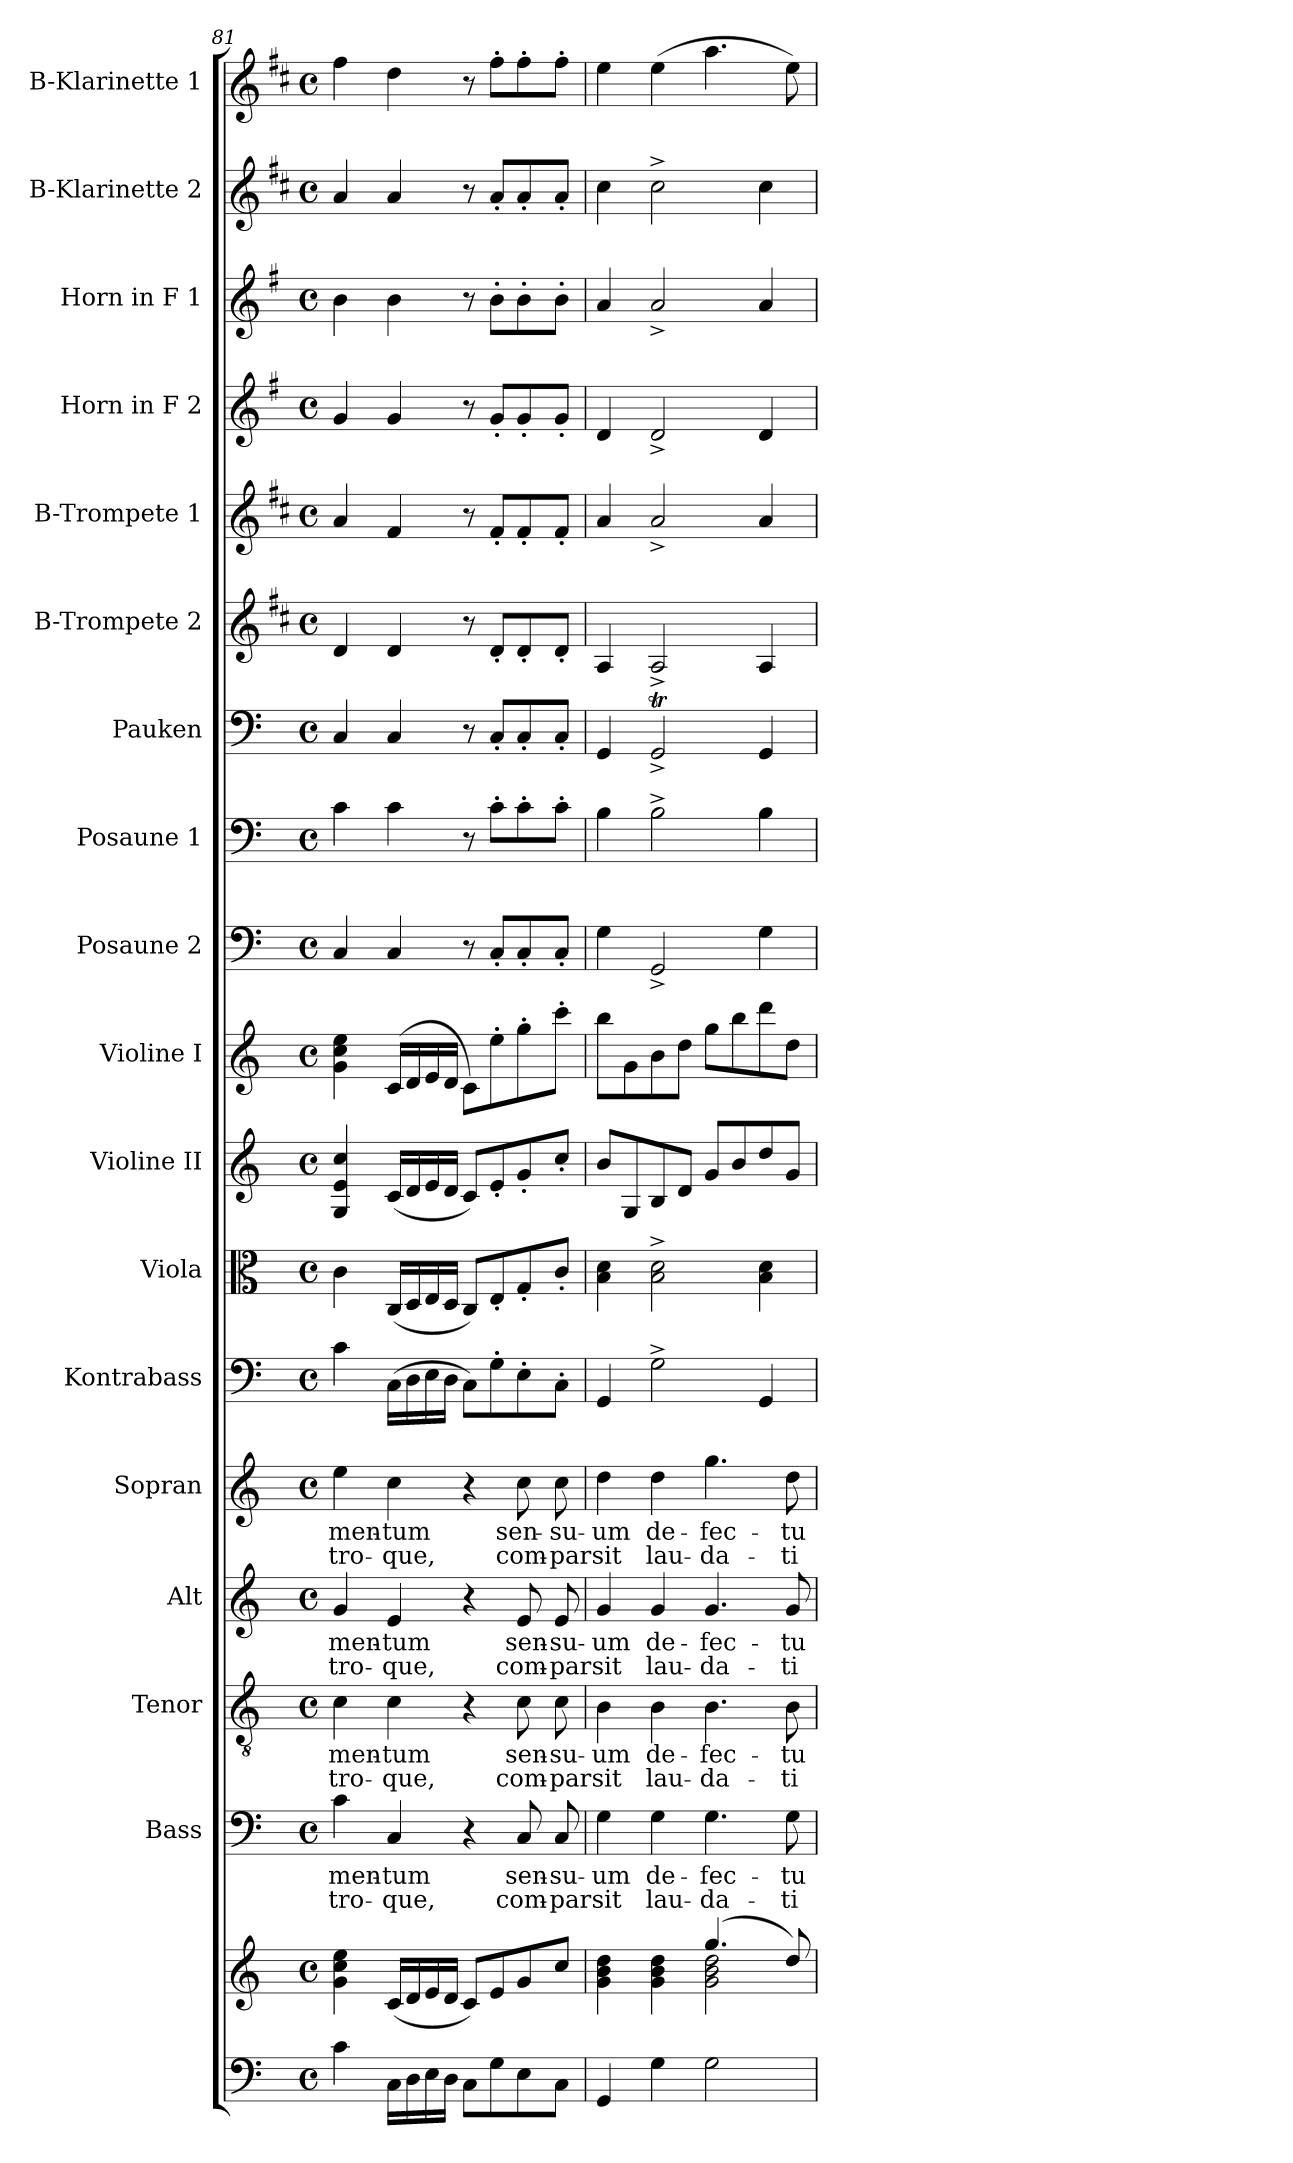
**kern	**kern	**kern	**text	**text	**kern	**text	**text	**kern	**text	**text	**kern	**text	**text	**kern	**kern	**kern	**kern	**kern	**kern	**kern	**kern	**kern	**kern	**kern	**kern	**kern
*part18	*part18	*part17	*part17	*part17	*part16	*part16	*part16	*part15	*part15	*part15	*part14	*part14	*part14	*part13	*part12	*part11	*part10	*part9	*part8	*part7	*part6	*part5	*part4	*part3	*part2	*part1
*staff19	*staff18	*staff17	*staff17	*staff17	*staff16	*staff16	*staff16	*staff15	*staff15	*staff15	*staff14	*staff14	*staff14	*staff13	*staff12	*staff11	*staff10	*staff9	*staff8	*staff7	*staff6	*staff5	*staff4	*staff3	*staff2	*staff1
*	*	*I"Bass	*	*	*I"Tenor	*	*	*I"Alt	*	*	*I"Sopran	*	*	*I"Kontrabass	*I"Viola	*I"Violine II	*I"Violine I	*I"Posaune 2	*I"Posaune 1	*I"Pauken	*I"B-Trompete 2	*I"B-Trompete 1	*I"Horn in F 2	*I"Horn in F 1	*I"B-Klarinette 2	*I"B-Klarinette 1
*	*	*I'B.	*	*	*I'T.	*	*	*I'A.	*	*	*I'S.	*	*	*I'Kb.	*I'Vla.	*I'Vl. II	*I'Vl. I	*I'Pos. 2	*I'Pos. 1	*I'Pk.	*I'B Trp. 2	*I'B Trp. 1	*	*	*I'Kl. 2	*I'Kl. 1
*clefF4	*clefG2	*clefF4	*	*	*clefGv2	*	*	*clefG2	*	*	*clefG2	*	*	*clefF4	*clefC3	*clefG2	*clefG2	*clefF4	*clefF4	*clefF4	*clefG2	*clefG2	*clefG2	*clefG2	*clefG2	*clefG2
*	*	*	*	*	*	*	*	*	*	*	*	*	*	*ITrd7c12	*	*	*	*	*	*	*ITrd1c2	*ITrd1c2	*ITrd4c7	*ITrd4c7	*ITrd1c2	*ITrd1c2
*k[]	*k[]	*k[]	*	*	*k[]	*	*	*k[]	*	*	*k[]	*	*	*k[]	*k[]	*k[]	*k[]	*k[]	*k[]	*k[]	*k[]	*k[]	*k[]	*k[]	*k[]	*k[]
*C:	*C:	*C:	*	*	*C:	*	*	*C:	*	*	*C:	*	*	*C:	*C:	*C:	*C:	*C:	*C:	*C:	*C:	*C:	*C:	*C:	*C:	*C:
*M4/4	*M4/4	*M4/4	*	*	*M4/4	*	*	*M4/4	*	*	*M4/4	*	*	*M4/4	*M4/4	*M4/4	*M4/4	*M4/4	*M4/4	*M4/4	*M4/4	*M4/4	*M4/4	*M4/4	*M4/4	*M4/4
*met(c)	*met(c)	*met(c)	*	*	*met(c)	*	*	*met(c)	*	*	*met(c)	*	*	*met(c)	*met(c)	*met(c)	*met(c)	*met(c)	*met(c)	*met(c)	*met(c)	*met(c)	*met(c)	*met(c)	*met(c)	*met(c)
=81	=81	=81	=81	=81	=81	=81	=81	=81	=81	=81	=81	=81	=81	=81	=81	=81	=81	=81	=81	=81	=81	=81	=81	=81	=81	=81
!	!	!	!LO:LY:b	!LO:LY:b	!	!LO:LY:b	!LO:LY:b	!	!LO:LY:b	!LO:LY:b	!	!LO:LY:b	!LO:LY:b	!	!	!	!	!	!	!	!	!	!	!	!	!
4c\	4g\ 4cc\ 4ee\	4c\	-men-	-tro-	4c\	-men-	-tro-	4g/	-men-	-tro-	4ee\	-men-	-tro-	4C\	4c\	4G/ 4e/ 4cc/	4g\ 4cc\ 4ee\	4C/	4c\	4C/	4c/	4g/	4c/	4e\	4g/	4ee\
!	!	!	!LO:LY:b	!LO:LY:b	!	!LO:LY:b	!LO:LY:b	!	!LO:LY:b	!LO:LY:b	!	!LO:LY:b	!LO:LY:b	!	!	!	!	!	!	!	!	!	!	!	!	!
16C\LL	(<16c/LL	4C/	-tum	-que,	4c\	-tum	-que,	4e/	-tum	-que,	4cc\	-tum	-que,	(>16CC\LL	(<16C/LL	(<16c/LL	(<16c/LL	4C/	4c\	4C/	4c/	4e/	4c/	4e\	4g/	4cc\
16D\	16d/	.	.	.	.	.	.	.	.	.	.	.	.	16DD\	16D/	16d/	16d/	.	.	.	.	.	.	.	.	.
16E\	16e/	.	.	.	.	.	.	.	.	.	.	.	.	16EE\	16E/	16e/	16e/	.	.	.	.	.	.	.	.	.
16D\JJ	16d/JJ	.	.	.	.	.	.	.	.	.	.	.	.	16DD\JJ	16D/JJ	16d/JJ	16d/JJ	.	.	.	.	.	.	.	.	.
8C\L	8c/L)	4r	.	.	4r	.	.	4r	.	.	4r	.	.	8CC\L)	8C/L)	8c/L)	8c\L)	8r	8r	8r	8r	8r	8r	8r	8r	8r
8G\	8e/	.	.	.	.	.	.	.	.	.	.	.	.	8GG'>\	8E'</	8e'</	8ee'>\	8C'</L	8c'>\L	8C'</L	8c'</L	8e'</L	8c'</L	8e'>\L	8g'</L	8ee'>\L
!	!	!	!LO:LY:b	!LO:LY:b	!	!LO:LY:b	!LO:LY:b	!	!LO:LY:b	!LO:LY:b	!	!LO:LY:b	!LO:LY:b	!	!	!	!	!	!	!	!	!	!	!	!	!
8E\	8g/	8C/	sen-	com-	8c\	sen-	com-	8e/	sen-	com-	8cc\	sen-	com-	8EE'>\	8G'</	8g'</	8gg'>\	8C'</	8c'>\	8C'</	8c'</	8e'</	8c'</	8e'>\	8g'</	8ee'>\
!	!	!	!LO:LY:b	!LO:LY:b	!	!LO:LY:b	!LO:LY:b	!	!LO:LY:b	!LO:LY:b	!	!LO:LY:b	!LO:LY:b	!	!	!	!	!	!	!	!	!	!	!	!	!
8C\J	8cc/J	8C/	-su-	-par	8c\	-su-	-par	8e/	-su-	-par	8cc\	-su-	-par	8CC'>\J	8c'</J	8cc'</J	8ccc'>\J	8C'</J	8c'>\J	8C'</J	8c'</J	8e'</J	8c'</J	8e'>\J	8g'</J	8ee'>\J
=82	=82	=82	=82	=82	=82	=82	=82	=82	=82	=82	=82	=82	=82	=82	=82	=82	=82	=82	=82	=82	=82	=82	=82	=82	=82	=82
*	*^	*	*	*	*	*	*	*	*	*	*	*	*	*	*	*	*	*	*	*	*	*	*	*	*	*
!	!	!	!	!LO:LY:b	!LO:LY:b	!	!LO:LY:b	!LO:LY:b	!	!LO:LY:b	!LO:LY:b	!	!LO:LY:b	!LO:LY:b	!	!	!	!	!	!	!	!	!	!	!	!	!
4GG/	2ryy	4g\ 4b\ 4dd\	4G\	-um	sit	4B\	-um	sit	4g/	-um	sit	4dd\	-um	sit	4GGG/	4B\ 4d\	8b/L	8bb\L	4G\	4B\	4GG/	4G/	4g/	4G/	4d/	4b\	4dd\
.	.	.	.	.	.	.	.	.	.	.	.	.	.	.	.	.	8G/	8g\	.	.	.	.	.	.	.	.	.
!	!	!	!	!LO:LY:b	!LO:LY:b	!	!LO:LY:b	!LO:LY:b	!	!LO:LY:b	!LO:LY:b	!	!LO:LY:b	!LO:LY:b	!	!	!	!	!	!	!	!	!	!	!	!	!
4G\	.	4g\ 4b\ 4dd\	4G\	de-	lau-	4B\	de-	lau-	4g/	de-	lau-	4dd\	de-	lau-	2GG^>\	2B\^> 2d\^>	8B/	8b\	2GG^</	2B^>\	2GGT^</	2G^</	2g^</	2G^</	2d^</	2b^>\	(>4dd\
.	.	.	.	.	.	.	.	.	.	.	.	.	.	.	.	.	8d/J	8dd\J	.	.	.	.	.	.	.	.	.
!	!	!	!	!LO:LY:b	!LO:LY:b	!	!LO:LY:b	!LO:LY:b	!	!LO:LY:b	!LO:LY:b	!	!LO:LY:b	!LO:LY:b	!	!	!	!	!	!	!	!	!	!	!	!	!
2G\	(4.gg/	2g\ 2b\ 2dd\	4.G\	-fec-	-da-	4.B\	-fec-	-da-	4.g/	-fec-	-da-	4.gg\	-fec-	-da-	.	.	8g/L	8gg\L	.	.	.	.	.	.	.	.	4.gg\
.	.	.	.	.	.	.	.	.	.	.	.	.	.	.	.	.	8b/	8bb\	.	.	.	.	.	.	.	.	.
.	.	.	.	.	.	.	.	.	.	.	.	.	.	.	4GGG/	4B\ 4d\	8dd/	8ddd\	4G\	4B\	4GG/	4G/	4g/	4G/	4d/	4b\	.
!	!	!	!	!LO:LY:b	!LO:LY:b	!	!LO:LY:b	!LO:LY:b	!	!LO:LY:b	!LO:LY:b	!	!LO:LY:b	!LO:LY:b	!	!	!	!	!	!	!	!	!	!	!	!	!
.	8dd/)	.	8G\	-tu-	-ti-	8B\	-tu-	-ti-	8g/	-tu-	-ti-	8dd\	-tu-	-ti-	.	.	8g/J	8dd\J	.	.	.	.	.	.	.	.	8dd\)
*	*v	*v	*	*	*	*	*	*	*	*	*	*	*	*	*	*	*	*	*	*	*	*	*	*	*	*	*
=	=	=	=	=	=	=	=	=	=	=	=	=	=	=	=	=	=	=	=	=	=	=	=	=	=	=
*-	*-	*-	*-	*-	*-	*-	*-	*-	*-	*-	*-	*-	*-	*-	*-	*-	*-	*-	*-	*-	*-	*-	*-	*-	*-	*-
